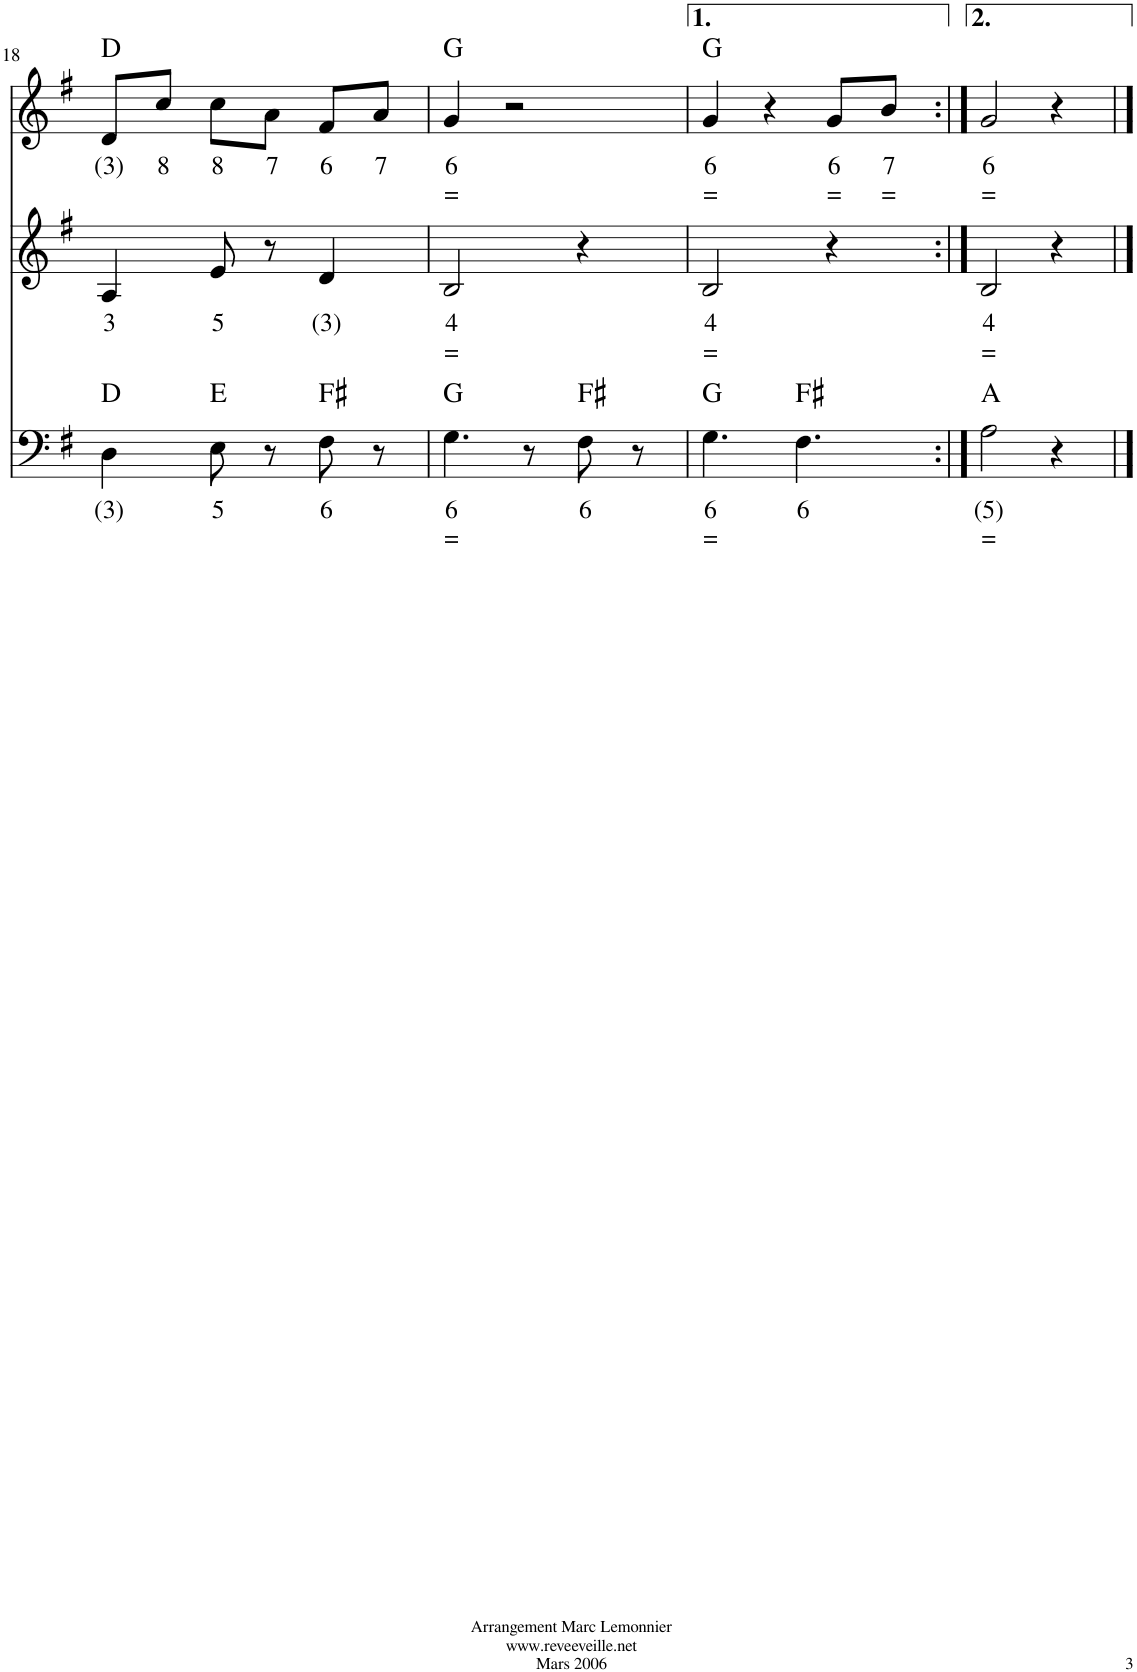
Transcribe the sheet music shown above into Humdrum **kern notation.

**kern	**text	**text	**harte	**kern	**text	**text	**kern	**text	**text	**harte
*part3	*part3	*part3	*part3	*part2	*part2	*part2	*part1	*part1	*part1	*part1
*staff3	*staff3	*staff3	*	*staff2	*staff2	*staff2	*staff1	*staff1	*staff1	*
*I"Accordion	*	*	*	*I"Flute	*	*	*I"Mazurka de Salou Mazurka	*	*	*
*I'Acc	*	*	*	*I'Fl	*	*	*	*	*	*
!!LO:PB:g=z
*clefF4	*	*	*	*clefG2	*	*	*clefG2	*	*	*
*k[f#]	*	*	*	*k[f#]	*	*	*k[f#]	*	*	*
*M3/4	*	*	*	*M3/4	*	*	*M3/4	*	*	*
=18	=18	=18	=18	=18	=18	=18	=18	=18	=18	=18
!	!LO:LY:b	!	!	!	!LO:LY:b	!	!	!LO:LY:b	!	!
4D\	(3)	.	D:maj	4A/	3	.	8d/L	(3)	.	D:maj
!	!	!	!	!	!	!	!	!LO:LY:b	!	!
.	.	.	.	.	.	.	8cc/J	8	.	.
!	!LO:LY:b	!	!	!	!LO:LY:b	!	!	!LO:LY:b	!	!
8E\	5	.	E:maj	8e/	5	.	8cc\L	8	.	.
!	!	!	!	!	!	!	!	!LO:LY:b	!	!
8r	.	.	.	8r	.	.	8a\J	7	.	.
!	!LO:LY:b	!	!	!	!LO:LY:b	!	!	!LO:LY:b	!	!
8F#\	6	.	F#:maj	4d/	(3)	.	8f#/L	6	.	.
!	!	!	!	!	!	!	!	!LO:LY:b	!	!
8r	.	.	.	.	.	.	8a/J	7	.	.
=19	=19	=19	=19	=19	=19	=19	=19	=19	=19	=19
!	!LO:LY:b	!LO:LY:b	!	!	!LO:LY:b	!LO:LY:b	!	!LO:LY:b	!LO:LY:b	!
4.G\	6	=	G:maj	2B/	4	=	4g/	6	=	G:maj
.	.	.	.	.	.	.	2r	.	.	.
8r	.	.	.	.	.	.	.	.	.	.
!	!LO:LY:b	!	!	!	!	!	!	!	!	!
8F#\	6	.	F#:maj	4r	.	.	.	.	.	.
8r	.	.	.	.	.	.	.	.	.	.
=20	=20	=20	=20	=20	=20	=20	=20	=20	=20	=20
!	!LO:LY:b	!LO:LY:b	!	!	!LO:LY:b	!LO:LY:b	!	!LO:LY:b	!LO:LY:b	!
4.G\	6	=	G:maj	2B/	4	=	4g/	6	=	G:maj
.	.	.	.	.	.	.	4r	.	.	.
!	!LO:LY:b	!	!	!	!	!	!	!	!	!
4.F#\	6	.	F#:maj	.	.	.	.	.	.	.
!	!	!	!	!	!	!	!	!LO:LY:b	!LO:LY:b	!
.	.	.	.	4r	.	.	8g/L	6	=	.
!	!	!	!	!	!	!	!	!LO:LY:b	!LO:LY:b	!
.	.	.	.	.	.	.	8b/J	7	=	.
=21:|!	=21:|!	=21:|!	=21:|!	=21:|!	=21:|!	=21:|!	=21:|!	=21:|!	=21:|!	=21:|!
!	!LO:LY:b	!LO:LY:b	!	!	!LO:LY:b	!LO:LY:b	!	!LO:LY:b	!LO:LY:b	!
2A\	(5)	=	A:maj	2B/	4	=	2g/	6	=	.
4r	.	.	.	4r	.	.	4r	.	.	.
==	==	==	==	==	==	==	==	==	==	==
*-	*-	*-	*-	*-	*-	*-	*-	*-	*-	*-
